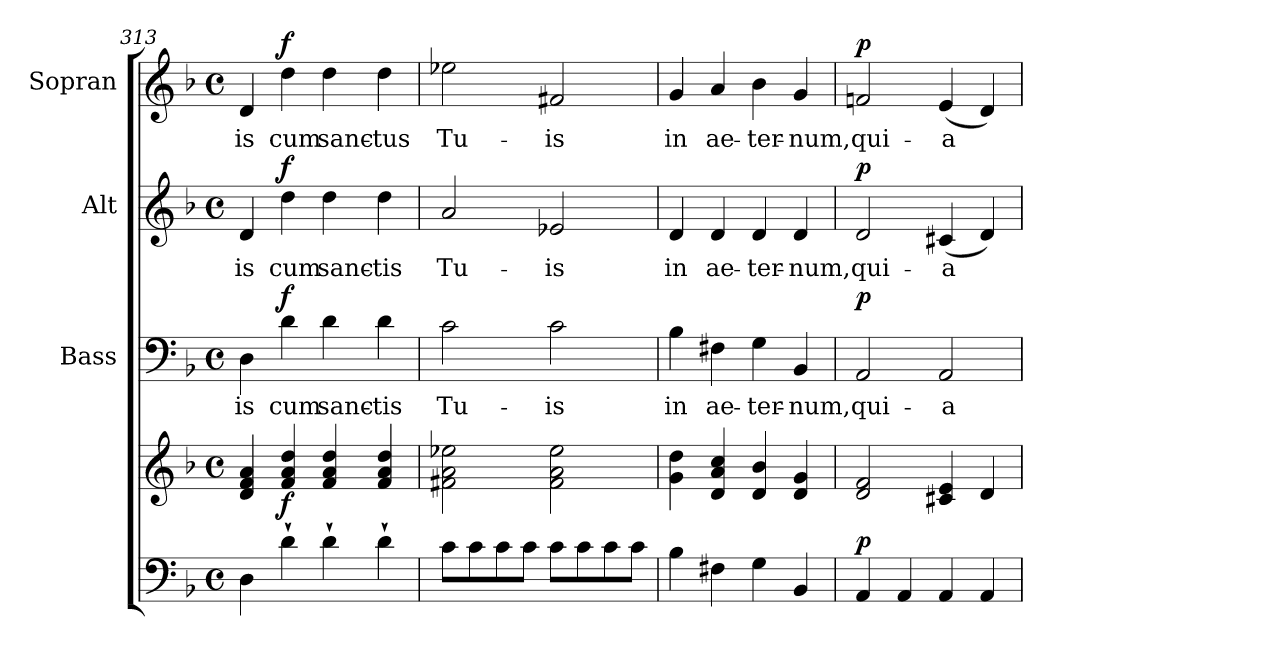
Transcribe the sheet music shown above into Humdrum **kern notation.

**kern	**kern	**dynam	**kern	**text	**dynam	**kern	**text	**dynam	**kern	**text	**dynam
*part4	*part4	*part4	*part3	*part3	*part3	*part2	*part2	*part2	*part1	*part1	*part1
*staff5	*staff4	*staff4/5	*staff3	*staff3	*staff3	*staff2	*staff2	*staff2	*staff1	*staff1	*staff1
*	*	*	*I"Bass	*	*	*I"Alt	*	*	*I"Sopran	*	*
*	*	*	*I'B.	*	*	*I'A.	*	*	*I'S.	*	*
*clefF4	*clefG2	*	*clefF4	*	*	*clefG2	*	*	*clefG2	*	*
*k[b-]	*k[b-]	*	*k[b-]	*	*	*k[b-]	*	*	*k[b-]	*	*
*F:	*F:	*	*F:	*	*	*F:	*	*	*F:	*	*
*M4/4	*M4/4	*	*M4/4	*	*	*M4/4	*	*	*M4/4	*	*
*met(c)	*met(c)	*	*met(c)	*	*	*met(c)	*	*	*met(c)	*	*
=313	=313	=313	=313	=313	=313	=313	=313	=313	=313	=313	=313
!	!	!	!	!LO:LY:b	!	!	!LO:LY:b	!	!	!LO:LY:b	!
4D\	4d/ 4f/ 4a/	.	4D\	-is	.	4d/	-is	.	4d/	-is	.
!	!	!LO:DY:a=2	!	!LO:LY:b	!LO:DY:a	!	!LO:LY:b	!LO:DY:a	!	!LO:LY:b	!LO:DY:a
4d`>\	4f/ 4a/ 4dd/	f	4d\	cum	f	4dd\	cum	f	4dd\	cum	f
!	!	!	!	!LO:LY:b	!	!	!LO:LY:b	!	!	!LO:LY:b	!
4d`>\	4f/ 4a/ 4dd/	.	4d\	sanc-	.	4dd\	sanc-	.	4dd\	sanc-	.
!	!	!	!	!LO:LY:b	!	!	!LO:LY:b	!	!	!LO:LY:b	!
4d`>\	4f/ 4a/ 4dd/	.	4d\	-tis	.	4dd\	-tis	.	4dd\	-tus	.
=314	=314	=314	=314	=314	=314	=314	=314	=314	=314	=314	=314
!	!	!	!	!LO:LY:b	!	!	!LO:LY:b	!	!	!LO:LY:b	!
8c\L	2f#X\ 2a\ 2ee-X\	.	2c\	Tu-	.	2a/	Tu-	.	2ee-X\	Tu-	.
8c\	.	.	.	.	.	.	.	.	.	.	.
8c\	.	.	.	.	.	.	.	.	.	.	.
8c\J	.	.	.	.	.	.	.	.	.	.	.
!	!	!	!	!LO:LY:b	!	!	!LO:LY:b	!	!	!LO:LY:b	!
8c\L	2f#\ 2a\ 2ee-\	.	2c\	-is	.	2e-X/	-is	.	2f#X/	-is	.
8c\	.	.	.	.	.	.	.	.	.	.	.
8c\	.	.	.	.	.	.	.	.	.	.	.
8c\J	.	.	.	.	.	.	.	.	.	.	.
!!LO:LB:g=z
=315	=315	=315	=315	=315	=315	=315	=315	=315	=315	=315	=315
!	!	!	!	!LO:LY:b	!	!	!LO:LY:b	!	!	!LO:LY:b	!
4B-\	4g\ 4dd\	.	4B-\	in	.	4d/	in	.	4g/	in	.
!	!	!	!	!LO:LY:b	!	!	!LO:LY:b	!	!	!LO:LY:b	!
4F#X\	4d/ 4a/ 4cc/	.	4F#X\	ae-	.	4d/	ae-	.	4a/	ae-	.
!	!	!	!	!LO:LY:b	!	!	!LO:LY:b	!	!	!LO:LY:b	!
4G\	4d/ 4b-/	.	4G\	-ter-	.	4d/	-ter-	.	4b-\	-ter-	.
!	!	!	!	!LO:LY:b	!	!	!LO:LY:b	!	!	!LO:LY:b	!
4BB-/	4d/ 4g/	.	4BB-/	-num,	.	4d/	-num,	.	4g/	-num,	.
=316	=316	=316	=316	=316	=316	=316	=316	=316	=316	=316	=316
!	!	!LO:DY:a=2	!	!LO:LY:b	!LO:DY:a	!	!LO:LY:b	!LO:DY:a	!	!LO:LY:b	!LO:DY:a
4AA/	2d/ 2f/	p	2AA/	qui-	p	2d/	qui-	p	2fn/	qui-	p
4AA/	.	.	.	.	.	.	.	.	.	.	.
!	!	!	!	!LO:LY:b	!	!	!LO:LY:b	!	!	!LO:LY:b	!
4AA/	4c#X/ 4e/	.	2AA/	-a	.	(<4c#X/	-a	.	(<4e/	-a	.
4AA/	4d/	.	.	.	.	4d/)	.	.	4d/)	.	.
=	=	=	=	=	=	=	=	=	=	=	=
*-	*-	*-	*-	*-	*-	*-	*-	*-	*-	*-	*-
